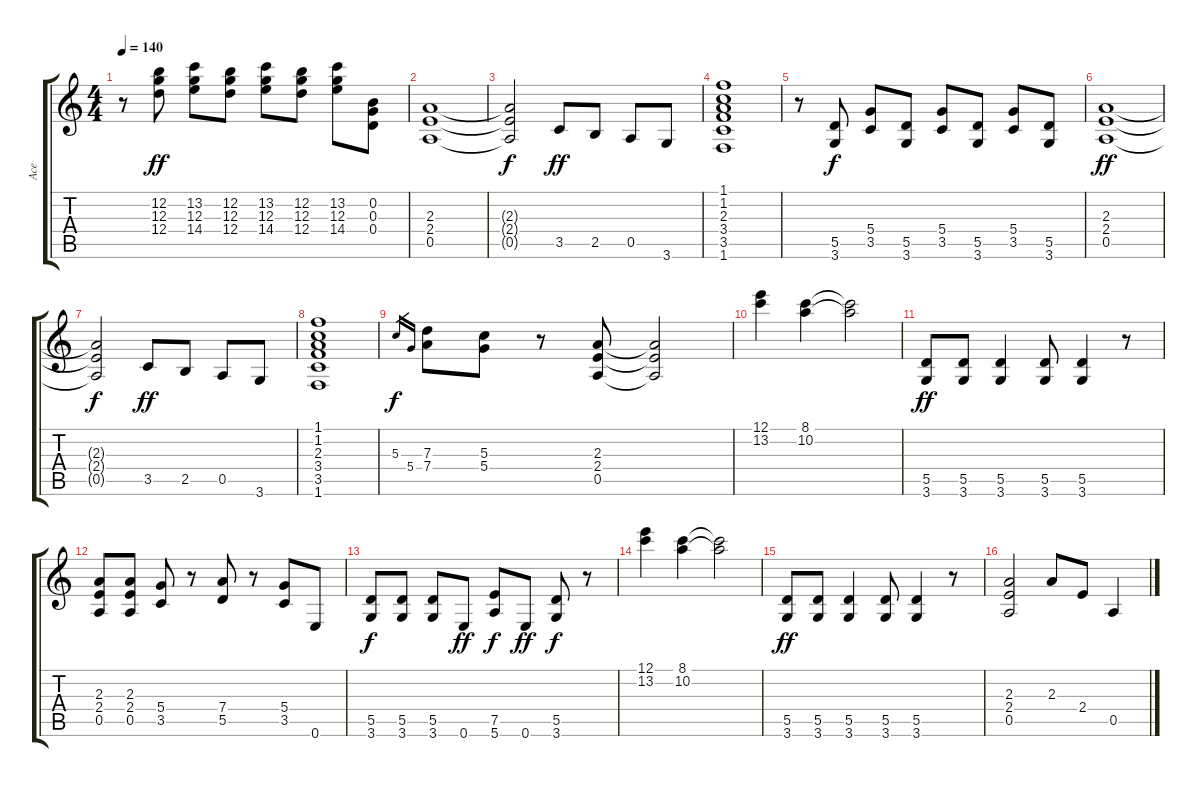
\track ("Ace" "Ace") {instrument distortionguitar}
\staff {score tabs}
\tuning (E4 B3 G3 D3 A2 E2) {hide}
\ts (4 4)
\tempo 140
\clef g2
\ks c
r.8{dy ff} (12.2 12.3 12.4).8 (13.2 12.3 14.4).8 (12.2 12.3 12.4).8 (13.2 12.3 14.4).8 (12.2 12.3 12.4).8 (13.2 12.3 14.4).8 (0.2 0.3 0.4).8 |
(2.3 2.4 0.5).1 |
(2.3{t} 2.4{t} 0.5{t}).2{dy f} 3.5.8{dy ff} 2.5.8 0.5.8 3.6.8 |
(1.1 1.2 2.3 3.4 3.5 1.6).1 |
r.8 (5.5 3.6).8{dy f} (5.4 3.5).8 (5.5 3.6).8 (5.4 3.5).8 (5.5 3.6).8 (5.4 3.5).8 (5.5 3.6).8 |
(2.3 2.4 0.5).1{dy ff} |
(2.3{t} 2.4{t} 0.5{t}).2{dy f} 3.5.8{dy ff} 2.5.8 0.5.8 3.6.8 |
(1.1 1.2 2.3 3.4 3.5 1.6).1 |
5.3.16{gr dy f} 5.4.16{gr} (7.3 7.4).8 (5.3 5.4).8 r.8 (2.3 2.4 0.5).8 (2.3{t} 2.4{t} 0.5{t}).2 |
(12.1 13.2).4 (8.1 10.2).4 (8.1{t} 10.2{t}).2 |
(5.5 3.6).8{dy ff} (5.5 3.6).8 (5.5 3.6).4 (5.5 3.6).8 (5.5 3.6).4 r.8 |
(2.3 2.4 0.5).8 (2.3 2.4 0.5).8 (5.4 3.5).8 r.8 (7.4 5.5).8 r.8 (5.4 3.5).8 0.6.8 |
(5.5 3.6).8{dy f} (5.5 3.6).8 (5.5 3.6).8 0.6.8{dy ff} (7.5 5.6).8{dy f} 0.6.8{dy ff} (5.5 3.6).8{dy f} r.8 |
(12.1 13.2).4 (8.1 10.2).4 (8.1{t} 10.2{t}).2 |
(5.5 3.6).8{dy ff} (5.5 3.6).8 (5.5 3.6).4 (5.5 3.6).8 (5.5 3.6).4 r.8 |
(2.3 2.4 0.5).2 2.3.8 2.4.8 0.5.4
